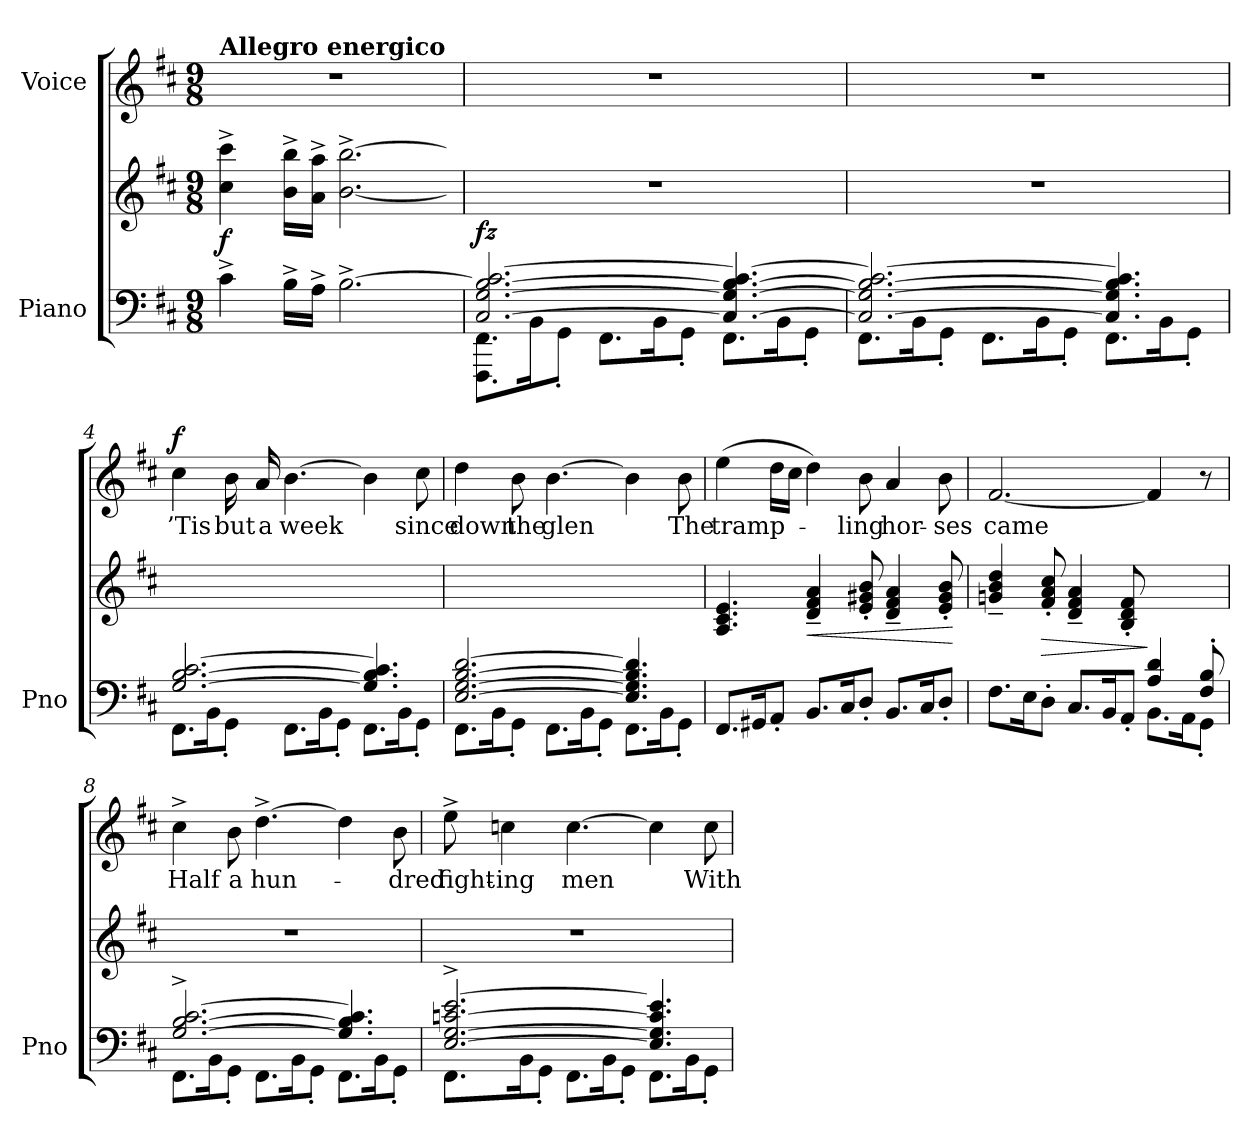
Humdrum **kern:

**kern	**kern	**dynam	**kern	**text	**dynam
*part2	*part2	*part2	*part1	*part1	*part1
*staff3	*staff2	*staff2/3	*staff1	*staff1	*staff1
*I"Piano	*	*	*I"Voice	*	*
*I'Pno	*	*	*	*	*
*clefF4	*clefG2	*	*clefG2	*	*
*k[f#c#]	*k[f#c#]	*	*k[f#c#]	*	*
*M9/8	*M9/8	*	*M9/8	*	*
=1	=1	=1	=1	=1	=1
!	!	!	!LO:TX:a:B:t=Allegro energico	!	!
!	!	!LO:DY:b	!	!	!
4c#^\	4cc#\^ 4ccc#\^	f	8%9r	.	.
16B^\LL	16b\^ 16bb\^LL	.	.	.	.
16A^\JJ	16a\^ 16aa\^JJ	.	.	.	.
[2.B^\	[2.b\^ [2.bb\^	.	.	.	.
.	8qb/yy] 8qbb/yy]	.	.	.	.
=2	=2	=2	=2	=2	=2
*^	*	*	*	*	*
!	!	!	!LO:DY:a=2	!	!	!
[2.C#/ [2.G/ 2.B/_ [2.c#/	8.FFF#\ 8.FF#\L	8%9r	fz	8%9r	.	.
.	16BB\K	.	.	.	.	.
.	8GG'\J	.	.	.	.	.
.	8.FF#\L	.	.	.	.	.
.	16BB\K	.	.	.	.	.
.	8GG'\J	.	.	.	.	.
4.C#/_ 4.G/_ 4.B/_ 4.c#/_	8.FF#\L	.	.	.	.	.
.	16BB\K	.	.	.	.	.
.	8GG'\J	.	.	.	.	.
=3	=3	=3	=3	=3	=3	=3
2.C#/_ 2.G/_ 2.B/_ 2.c#/_	8.FF#\L	8%9r	.	8%9r	.	.
.	16BB\K	.	.	.	.	.
.	8GG'\J	.	.	.	.	.
.	8.FF#\L	.	.	.	.	.
.	16BB\K	.	.	.	.	.
.	8GG'\J	.	.	.	.	.
4.C#/] 4.G/] 4.B/] 4.c#/]	8.FF#\L	.	.	.	.	.
.	16BB\K	.	.	.	.	.
.	8GG'\J	.	.	.	.	.
!!LO:LB:g=z
=4	=4	=4	=4	=4	=4	=4
!	!	!	!	!	!LO:LY:b	!LO:DY:a
[2.G/ [2.B/ [2.c#/	8.FF#\L	1ryy	.	4cc#\	’Tis	f
.	16BB\K	.	.	.	.	.
!	!	!	!	!	!LO:LY:b	!
.	8GG'\J	.	.	16b\	but	.
!	!	!	!	!	!LO:LY:b	!
.	.	.	.	16a/	a	.
!	!	!	!	!	!LO:LY:b	!
.	8.FF#\L	.	.	[4.b\	week	.
.	16BB\K	.	.	.	.	.
.	8GG'\J	.	.	.	.	.
4.G/] 4.B/] 4.c#/]	8.FF#\L	.	.	4b\]	.	.
.	16BB\K	.	.	.	.	.
!	!	!	!	!	!LO:LY:b	!
.	8GG'\J	8ryy	.	8cc#\	since	.
=5	=5	=5	=5	=5	=5	=5
!	!	!	!	!	!LO:LY:b	!
[2.E/ [2.G/ [2.B/ [2.d/	8.FF#\L	1ryy	.	4dd\	down	.
.	16BB\K	.	.	.	.	.
!	!	!	!	!	!LO:LY:b	!
.	8GG'\J	.	.	8b\	the	.
!	!	!	!	!	!LO:LY:b	!
.	8.FF#\L	.	.	[4.b\	glen	.
.	16BB\K	.	.	.	.	.
.	8GG'\J	.	.	.	.	.
4.E/] 4.G/] 4.B/] 4.d/]	8.FF#\L	.	.	4b\]	.	.
.	16BB\K	.	.	.	.	.
!	!	!	!	!	!LO:LY:b	!
.	8GG'\J	8ryy	.	8b\	The	.
=6	=6	=6	=6	=6	=6	=6
!	!	!	!	!	!LO:LY:b	!
*v	*v	*	*	*	*	*
8.FF#/L	4.A/ 4.c#/ 4.e/	.	(>4ee\	tramp-	.
16GG#X/K	.	.	.	.	.
8AA'/J	.	.	16dd\LL	.	.
.	.	.	16cc#\JJ	.	.
!	!	!LO:HP:b	!	!	!
8.BB/L	4d/~ 4f#/~ 4a/~	<	4dd\)	.	.
16C#/K	.	.	.	.	.
!	!	!	!	!LO:LY:b	!
8D'/J	8e/' 8g#X/' 8b/'	.	8b\	-ling	.
!	!	!	!	!LO:LY:b	!
8.BB/L	4d/~ 4f#/~ 4a/~	.	4a/	hor-	.
16C#/K	.	.	.	.	.
!	!	!	!	!LO:LY:b	!
8D'/J	8e/' 8g#/' 8b/'	.	8b\	-ses	.
.	.	[	.	.	.
!!LO:LB:g=z
=7	=7	=7	=7	=7	=7
*^	*	*	*	*	*
!	!	!	!	!	!LO:LY:b	!
2.ryy	8.F#\L	4gn/~ 4b/~ 4dd/~	.	[2.f#/	came	.
.	16E\K	.	.	.	.	.
!	!	!	!LO:HP:b	!	!	!
.	8D'\J	8f#/' 8a/' 8cc#/'	>	.	.	.
.	8.C#/L	4d/~ 4f#/~ 4a/~	.	.	.	.
.	16BB/K	.	.	.	.	.
.	8AA'/J	8B/' 8d/' 8f#/'	.	.	.	.
4A/ 4d/	8.BB\L	4.ryy	]	4f#/]	.	.
.	16AA\K	.	.	.	.	.
8F#/' 8B/'	8GG'\J	.	.	8r	.	.
=8	=8	=8	=8	=8	=8	=8
!	!	!	!	!	!LO:LY:b	!
[2.G/^ [2.B/^ [2.c#/^	8.FF#\L	8%9r	.	4cc#^\	Half	.
.	16BB\K	.	.	.	.	.
!	!	!	!	!	!LO:LY:b	!
.	8GG'\J	.	.	8b\	a	.
!	!	!	!	!	!LO:LY:b	!
.	8.FF#\L	.	.	[4.dd^\	hun-	.
.	16BB\K	.	.	.	.	.
.	8GG'\J	.	.	.	.	.
4.G/] 4.B/] 4.c#/]	8.FF#\L	.	.	4dd\]	.	.
.	16BB\K	.	.	.	.	.
!	!	!	!	!	!LO:LY:b	!
.	8GG'\J	.	.	8b\	-dred	.
=9	=9	=9	=9	=9	=9	=9
!	!	!	!	!	!LO:LY:b	!
[2.E/^ [2.G/^ [2.cn/^ [2.e/^	8.FF#\L	8%9r	.	8ee^\	fight-	.
!	!	!	!	!	!LO:LY:b	!
.	.	.	.	4ccn\	-ing	.
.	16BB\K	.	.	.	.	.
.	8GG'\J	.	.	.	.	.
!	!	!	!	!	!LO:LY:b	!
.	8.FF#\L	.	.	[4.cc\	men	.
.	16BB\K	.	.	.	.	.
.	8GG'\J	.	.	.	.	.
4.E/] 4.G/] 4.c/] 4.e/]	8.FF#\L	.	.	4cc\]	.	.
.	16BB\K	.	.	.	.	.
!	!	!	!	!	!LO:LY:b	!
.	8GG'\J	.	.	8cc\	With	.
*v	*v	*	*	*	*	*
=	=	=	=	=	=
*-	*-	*-	*-	*-	*-
